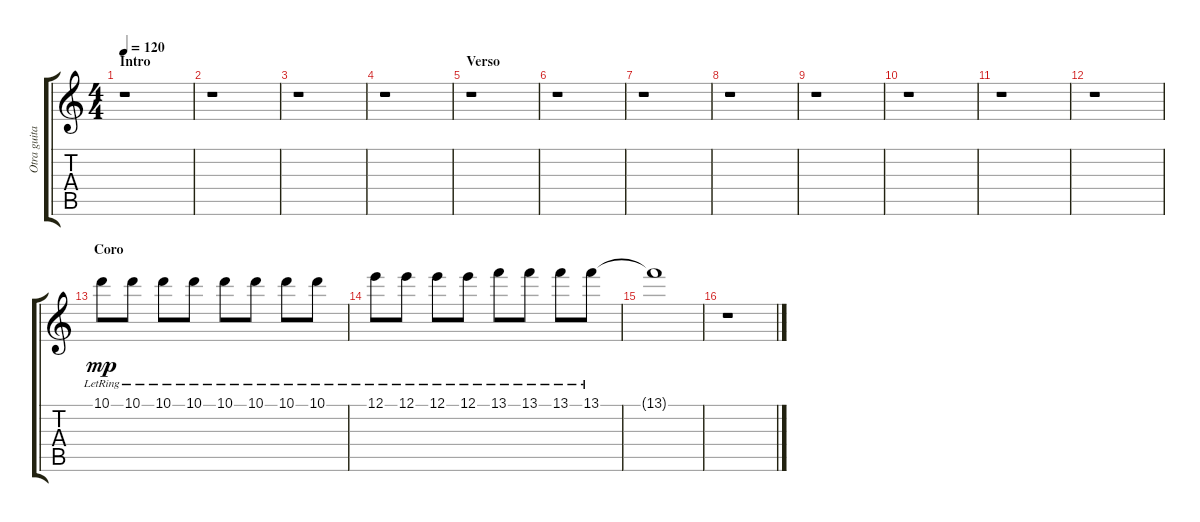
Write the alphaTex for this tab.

\track ("Otra guitarra" "Otra guita") {instrument electricguitarjazz}
\staff {score tabs}
\tuning (E4 B3 G3 D3 A2 E2) {hide}
\ts (4 4)
\section ("" "Intro")
\tempo 120
\clef g2
\ks c
r.1{dy mp instrument electricguitarjazz} |
r.1 |
r.1 |
r.1 |
\section ("" "Verso")
r.1 |
r.1 |
r.1 |
r.1 |
r.1 |
r.1 |
r.1 |
r.1 |
\section ("" "Coro")
10.1{lr}.8 10.1{lr}.8 10.1{lr}.8 10.1{lr}.8 10.1{lr}.8 10.1{lr}.8 10.1{lr}.8 10.1{lr}.8 |
12.1{lr}.8 12.1{lr}.8 12.1{lr}.8 12.1{lr}.8 13.1{lr}.8 13.1{lr}.8 13.1{lr}.8 13.1{lr}.8 |
13.1{t}.1 |
r.1
